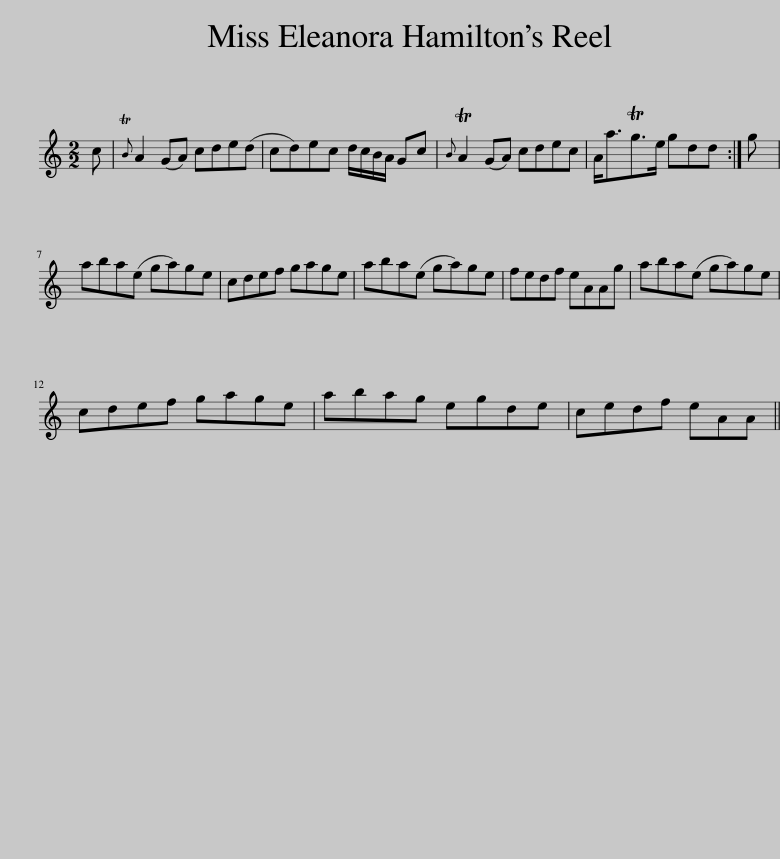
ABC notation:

X:1
L:1/8
M:2/2
I:linebreak $
K:C
V:1 treble
V:1
 c |{TB} A2 (GA) cde(d | cd)ec d/c/B/A/ Gc |{B} TA2 (GA) cdec | A<aTg>e gdd :| %5
 g |$ aba(e ga)ge | cdef gage | aba(e ga)ge | fedf eAAg | %10
 aba(e ga)ge |$ cdef gage | abag egde | cedf eAA || %14
